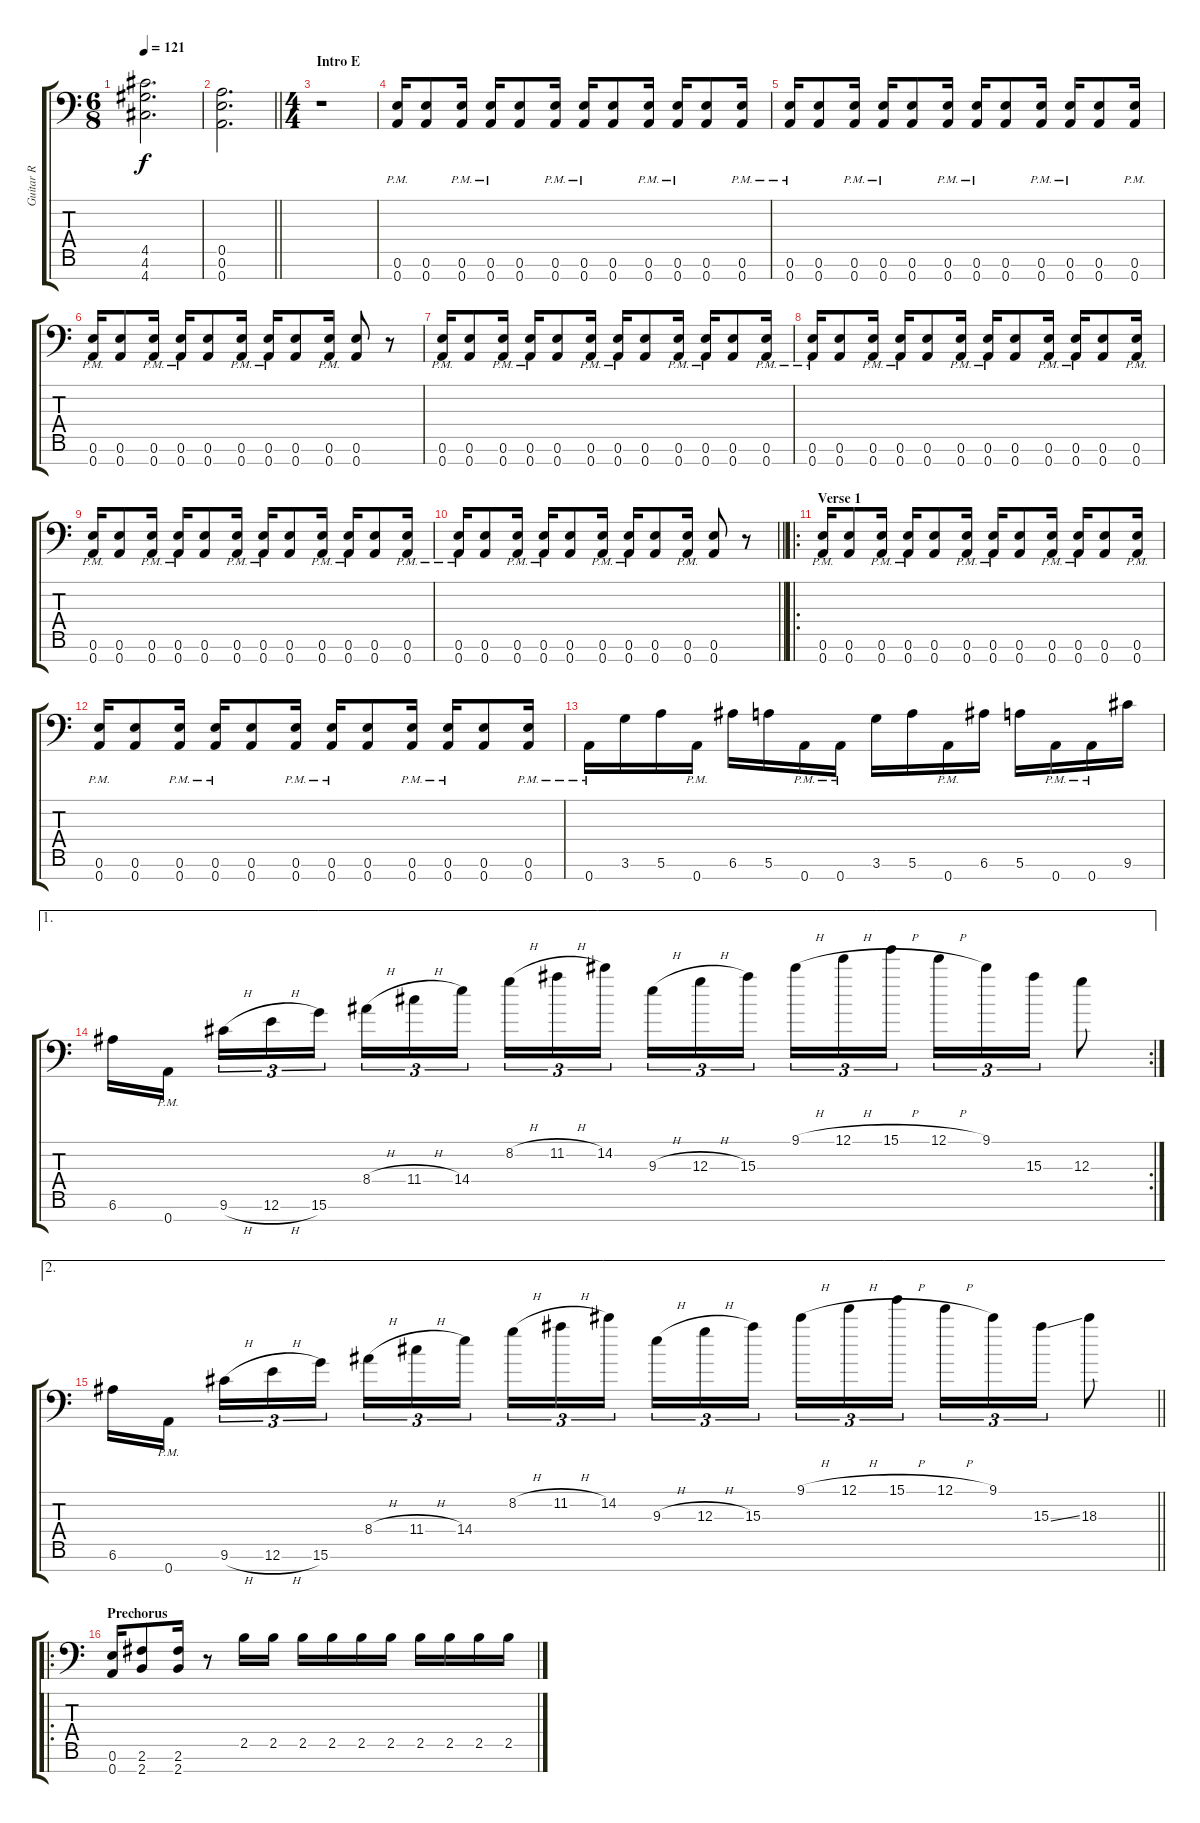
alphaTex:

\track ("Guitar R" "Guitar R") {instrument overdrivenguitar}
\staff {score tabs}
\tuning (E4 B3 G3 D3 A2 E2 A1) {hide}
\ts (6 8)
\tempo 121
\clef f4
\ks c
(4.5 4.6 4.7).2{d dy f} |
\barLineRight lightlight
(0.5 0.6 0.7).2{d} |
\ts (4 4)
\section ("" "Intro E")
r.1 |
(0.6{pm} 0.7{pm}).16 (0.6 0.7).8 (0.6{pm} 0.7{pm}).16 (0.6{pm} 0.7{pm}).16 (0.6 0.7).8 (0.6{pm} 0.7{pm}).16 (0.6{pm} 0.7{pm}).16 (0.6 0.7).8 (0.6{pm} 0.7{pm}).16 (0.6{pm} 0.7{pm}).16 (0.6 0.7).8 (0.6{pm} 0.7{pm}).16 |
(0.6{pm} 0.7{pm}).16 (0.6 0.7).8 (0.6{pm} 0.7{pm}).16 (0.6{pm} 0.7{pm}).16 (0.6 0.7).8 (0.6{pm} 0.7{pm}).16 (0.6{pm} 0.7{pm}).16 (0.6 0.7).8 (0.6{pm} 0.7{pm}).16 (0.6{pm} 0.7{pm}).16 (0.6 0.7).8 (0.6{pm} 0.7{pm}).16 |
(0.6{pm} 0.7{pm}).16 (0.6 0.7).8 (0.6{pm} 0.7{pm}).16 (0.6{pm} 0.7{pm}).16 (0.6 0.7).8 (0.6{pm} 0.7{pm}).16 (0.6{pm} 0.7{pm}).16 (0.6 0.7).8 (0.6{pm} 0.7{pm}).16 (0.6 0.7).8 r.8 |
(0.6{pm} 0.7{pm}).16 (0.6 0.7).8 (0.6{pm} 0.7{pm}).16 (0.6{pm} 0.7{pm}).16 (0.6 0.7).8 (0.6{pm} 0.7{pm}).16 (0.6{pm} 0.7{pm}).16 (0.6 0.7).8 (0.6{pm} 0.7{pm}).16 (0.6{pm} 0.7{pm}).16 (0.6 0.7).8 (0.6{pm} 0.7{pm}).16 |
(0.6{pm} 0.7{pm}).16 (0.6 0.7).8 (0.6{pm} 0.7{pm}).16 (0.6{pm} 0.7{pm}).16 (0.6 0.7).8 (0.6{pm} 0.7{pm}).16 (0.6{pm} 0.7{pm}).16 (0.6 0.7).8 (0.6{pm} 0.7{pm}).16 (0.6{pm} 0.7{pm}).16 (0.6 0.7).8 (0.6{pm} 0.7{pm}).16 |
(0.6{pm} 0.7{pm}).16 (0.6 0.7).8 (0.6{pm} 0.7{pm}).16 (0.6{pm} 0.7{pm}).16 (0.6 0.7).8 (0.6{pm} 0.7{pm}).16 (0.6{pm} 0.7{pm}).16 (0.6 0.7).8 (0.6{pm} 0.7{pm}).16 (0.6{pm} 0.7{pm}).16 (0.6 0.7).8 (0.6{pm} 0.7{pm}).16 |
\barLineRight lightlight
(0.6{pm} 0.7{pm}).16 (0.6 0.7).8 (0.6{pm} 0.7{pm}).16 (0.6{pm} 0.7{pm}).16 (0.6 0.7).8 (0.6{pm} 0.7{pm}).16 (0.6{pm} 0.7{pm}).16 (0.6 0.7).8 (0.6{pm} 0.7{pm}).16 (0.6 0.7).8 r.8 |
\ro
\section ("" "Verse 1")
(0.6{pm} 0.7{pm}).16 (0.6 0.7).8 (0.6{pm} 0.7{pm}).16 (0.6{pm} 0.7{pm}).16 (0.6 0.7).8 (0.6{pm} 0.7{pm}).16 (0.6{pm} 0.7{pm}).16 (0.6 0.7).8 (0.6{pm} 0.7{pm}).16 (0.6{pm} 0.7{pm}).16 (0.6 0.7).8 (0.6{pm} 0.7{pm}).16 |
(0.6{pm} 0.7{pm}).16 (0.6 0.7).8 (0.6{pm} 0.7{pm}).16 (0.6{pm} 0.7{pm}).16 (0.6 0.7).8 (0.6{pm} 0.7{pm}).16 (0.6{pm} 0.7{pm}).16 (0.6 0.7).8 (0.6{pm} 0.7{pm}).16 (0.6{pm} 0.7{pm}).16 (0.6 0.7).8 (0.6{pm} 0.7{pm}).16 |
0.7{pm}.16 3.6.16 5.6.16 0.7{pm}.16 6.6.16 5.6.16 0.7{pm}.16 0.7{pm}.16 3.6.16 5.6.16 0.7{pm}.16 6.6.16 5.6.16 0.7{pm}.16 0.7{pm}.16 9.6.16 |
\ae 1
\rc 2
6.6.16 0.7{pm}.16{beam splitsecondary} 9.6{h}.16{tu (3 2)} 12.6{h}.16{tu (3 2)} 15.6.16{tu (3 2)} 8.4{h}.16{tu (3 2)} 11.4{h}.16{tu (3 2)} 14.4.16{tu (3 2) beam splitsecondary} 8.2{h}.16{tu (3 2)} 11.2{h}.16{tu (3 2)} 14.2.16{tu (3 2)} 9.3{h}.16{tu (3 2)} 12.3{h}.16{tu (3 2)} 15.3.16{tu (3 2) beam splitsecondary} 9.1{h}.16{tu (3 2)} 12.1{h}.16{tu (3 2)} 15.1{h}.16{tu (3 2)} 12.1{h}.16{tu (3 2)} 9.1.16{tu (3 2)} 15.3.16{tu (3 2)} 12.3.8 |
\ae 2
\barLineRight lightlight
6.6.16 0.7{pm}.16{beam splitsecondary} 9.6{h}.16{tu (3 2)} 12.6{h}.16{tu (3 2)} 15.6.16{tu (3 2)} 8.4{h}.16{tu (3 2)} 11.4{h}.16{tu (3 2)} 14.4.16{tu (3 2) beam splitsecondary} 8.2{h}.16{tu (3 2)} 11.2{h}.16{tu (3 2)} 14.2.16{tu (3 2)} 9.3{h}.16{tu (3 2)} 12.3{h}.16{tu (3 2)} 15.3.16{tu (3 2) beam splitsecondary} 9.1{h}.16{tu (3 2)} 12.1{h}.16{tu (3 2)} 15.1{h}.16{tu (3 2)} 12.1{h}.16{tu (3 2)} 9.1.16{tu (3 2)} 15.3{ss}.16{tu (3 2)} 18.3.8 |
\ro
\section ("" "Prechorus")
(0.6 0.7).16 (2.6 2.7).8 (2.6 2.7).16 r.8 2.5.16 2.5.16 2.5.16 2.5.16 2.5.16 2.5.16 2.5.16 2.5.16 2.5.16 2.5.16
